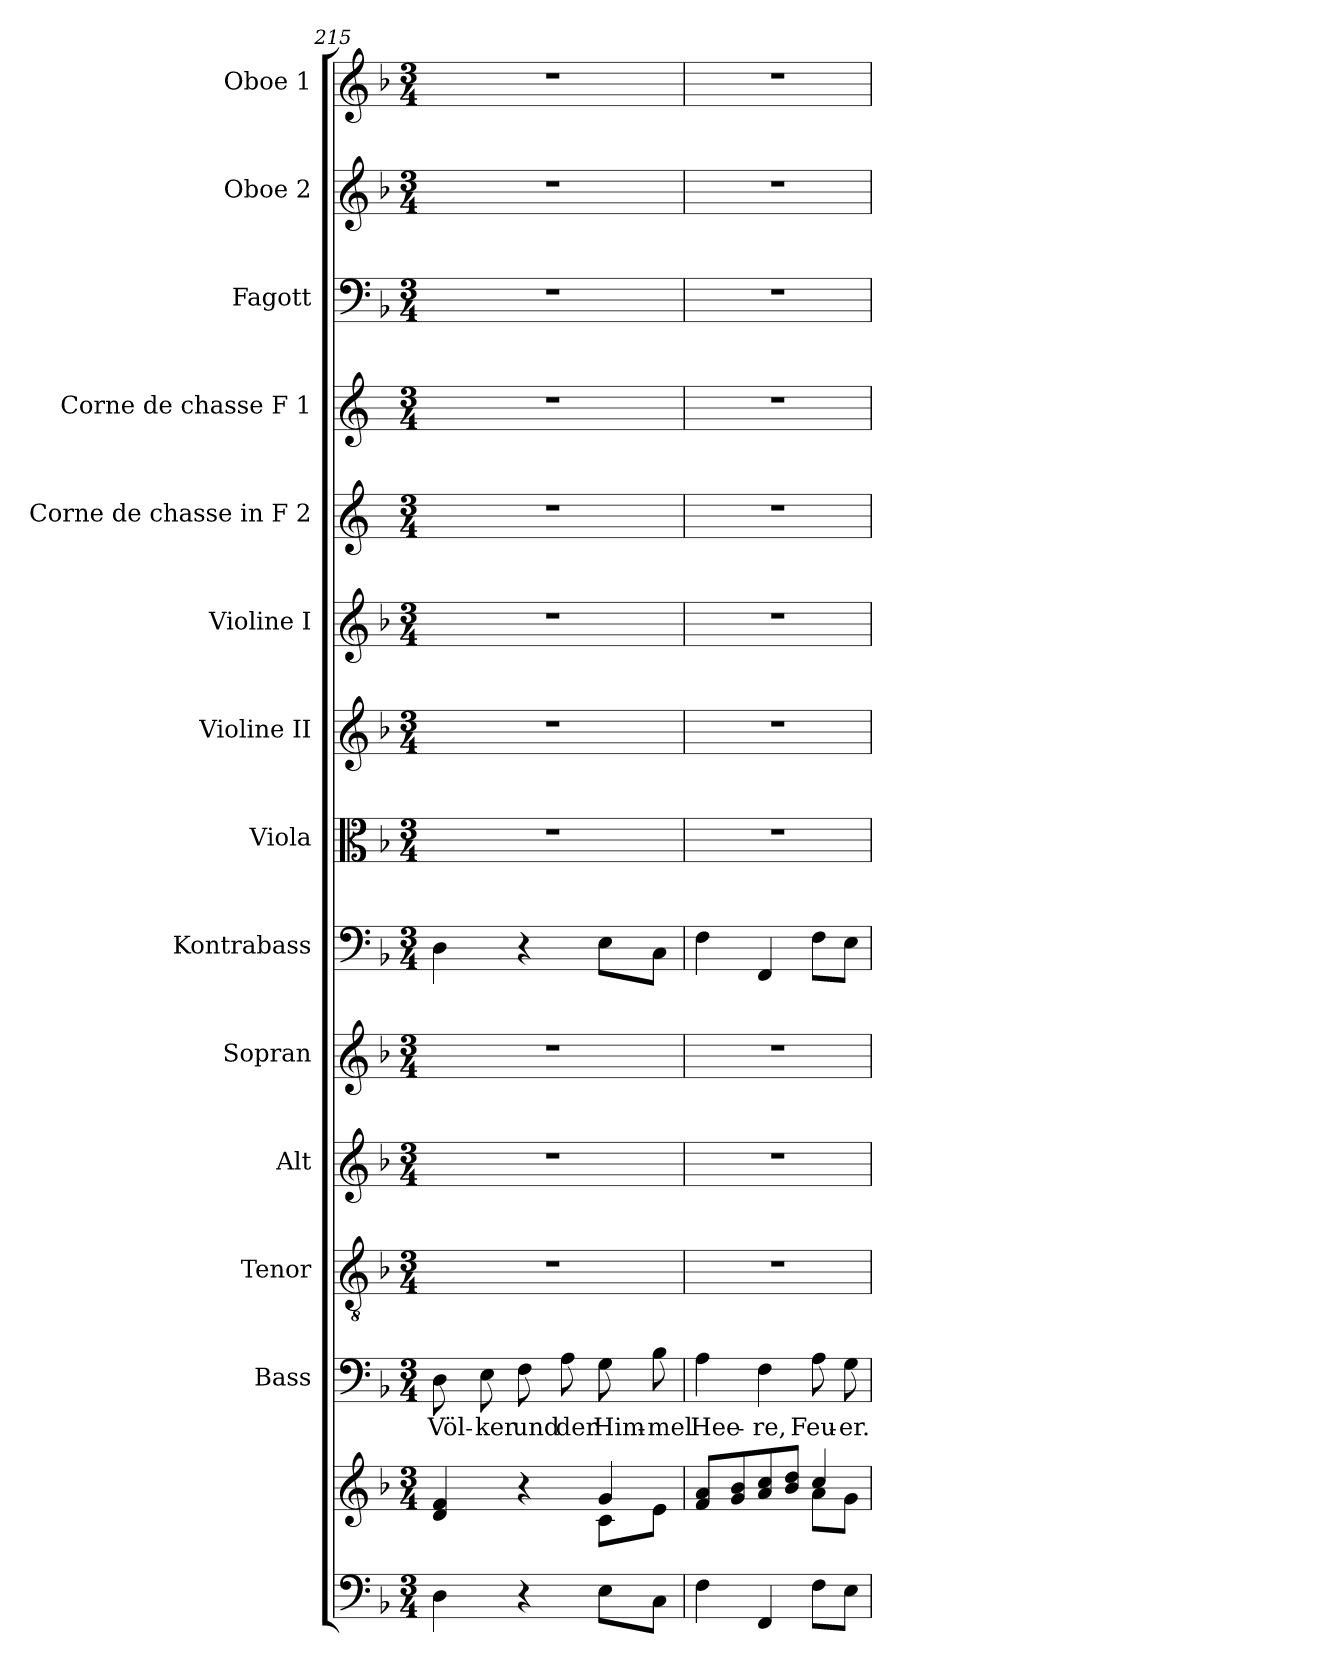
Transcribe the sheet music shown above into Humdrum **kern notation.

**kern	**kern	**kern	**text	**kern	**kern	**kern	**kern	**kern	**kern	**kern	**kern	**kern	**kern	**kern	**kern
*part14	*part14	*part13	*part13	*part12	*part11	*part10	*part9	*part8	*part7	*part6	*part5	*part4	*part3	*part2	*part1
*staff15	*staff14	*staff13	*staff13	*staff12	*staff11	*staff10	*staff9	*staff8	*staff7	*staff6	*staff5	*staff4	*staff3	*staff2	*staff1
*	*	*I"Bass	*	*I"Tenor	*I"Alt	*I"Sopran	*I"Kontrabass	*I"Viola	*I"Violine II	*I"Violine I	*I"Corne de chasse in F 2	*I"Corne de chasse F 1	*I"Fagott	*I"Oboe 2	*I"Oboe 1
*	*	*I'B.	*	*I'T.	*I'A.	*I'S.	*I'Kb.	*I'Vla.	*I'Vl. II	*I'Vl. I	*	*	*I'Fg.	*I'Ob. 2	*I'Ob. 1
*clefF4	*clefG2	*clefF4	*	*clefGv2	*clefG2	*clefG2	*clefF4	*clefC3	*clefG2	*clefG2	*clefG2	*clefG2	*clefF4	*clefG2	*clefG2
*	*	*	*	*	*	*	*ITrd7c12	*	*	*	*ITrd4c7	*ITrd4c7	*	*	*
*k[b-]	*k[b-]	*k[b-]	*	*k[b-]	*k[b-]	*k[b-]	*k[b-]	*k[b-]	*k[b-]	*k[b-]	*k[b-]	*k[b-]	*k[b-]	*k[b-]	*k[b-]
*F:	*F:	*F:	*	*F:	*F:	*F:	*F:	*F:	*F:	*F:	*F:	*F:	*F:	*F:	*F:
*M3/4	*M3/4	*M3/4	*	*M3/4	*M3/4	*M3/4	*M3/4	*M3/4	*M3/4	*M3/4	*M3/4	*M3/4	*M3/4	*M3/4	*M3/4
=215	=215	=215	=215	=215	=215	=215	=215	=215	=215	=215	=215	=215	=215	=215	=215
*	*^	*	*	*	*	*	*	*	*	*	*	*	*	*	*
!	!	!	!	!LO:LY:b	!	!	!	!	!	!	!	!	!	!	!	!
4D\	4d/ 4f/	2ryy	8D\	Völ-	2.r	2.r	2.r	4DD\	2.r	2.r	2.r	2.r	2.r	2.r	2.r	2.r
!	!	!	!	!LO:LY:b	!	!	!	!	!	!	!	!	!	!	!	!
.	.	.	8E\	-ker	.	.	.	.	.	.	.	.	.	.	.	.
!	!	!	!	!LO:LY:b	!	!	!	!	!	!	!	!	!	!	!	!
4r	4r	.	8F\	und	.	.	.	4r	.	.	.	.	.	.	.	.
!	!	!	!	!LO:LY:b	!	!	!	!	!	!	!	!	!	!	!	!
.	.	.	8A\	der	.	.	.	.	.	.	.	.	.	.	.	.
!	!	!	!	!LO:LY:b	!	!	!	!	!	!	!	!	!	!	!	!
8E\L	4g/	8c\L	8G\	Him-	.	.	.	8EE\L	.	.	.	.	.	.	.	.
!	!	!	!	!LO:LY:b	!	!	!	!	!	!	!	!	!	!	!	!
8C\J	.	8e\J	8B-\	-mel	.	.	.	8CC\J	.	.	.	.	.	.	.	.
=216	=216	=216	=216	=216	=216	=216	=216	=216	=216	=216	=216	=216	=216	=216	=216	=216
!	!	!	!	!LO:LY:b	!	!	!	!	!	!	!	!	!	!	!	!
4F\	8f/ 8a/L	2g\yy	4A\	Hee-	2.r	2.r	2.r	4FF\	2.r	2.r	2.r	2.r	2.r	2.r	2.r	2.r
.	8g/ 8b-/	.	.	.	.	.	.	.	.	.	.	.	.	.	.	.
!	!	!	!	!LO:LY:b	!	!	!	!	!	!	!	!	!	!	!	!
4FF/	8a/ 8cc/	.	4F\	-re,	.	.	.	4FFF/	.	.	.	.	.	.	.	.
.	8b-/ 8dd/J	.	.	.	.	.	.	.	.	.	.	.	.	.	.	.
!	!	!	!	!LO:LY:b	!	!	!	!	!	!	!	!	!	!	!	!
8F\L	4cc/	8a\L	8A\	Feu-	.	.	.	8FF\L	.	.	.	.	.	.	.	.
!	!	!	!	!LO:LY:b	!	!	!	!	!	!	!	!	!	!	!	!
8E\J	.	8g\J	8G\	-er.	.	.	.	8EE\J	.	.	.	.	.	.	.	.
*	*v	*v	*	*	*	*	*	*	*	*	*	*	*	*	*	*
=	=	=	=	=	=	=	=	=	=	=	=	=	=	=	=
*-	*-	*-	*-	*-	*-	*-	*-	*-	*-	*-	*-	*-	*-	*-	*-
